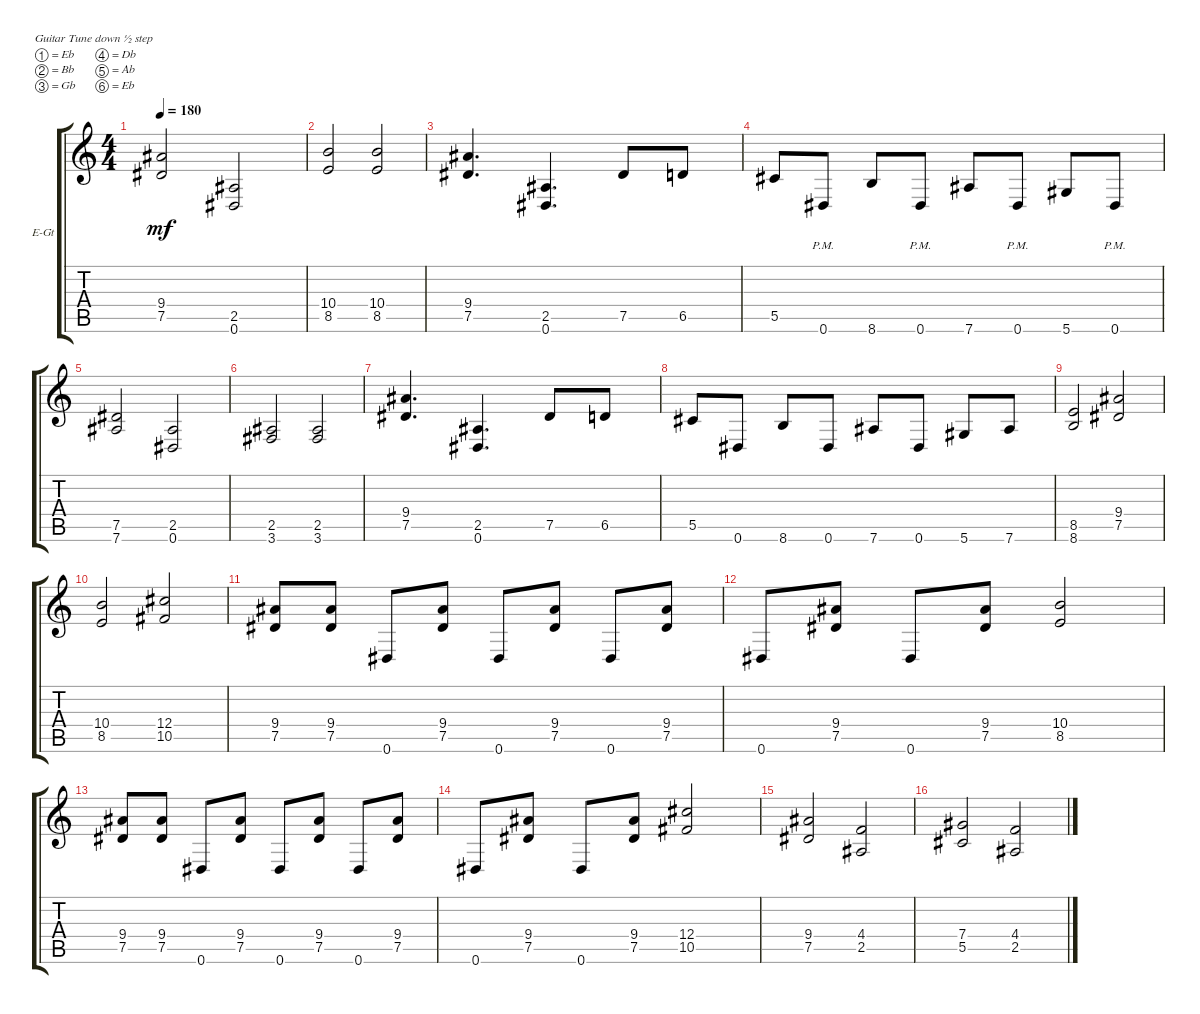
\defaultSystemsLayout 4
\bracketExtendMode groupsimilarinstruments
\firstSystemTrackNameOrientation horizontal
\otherSystemsTrackNameOrientation horizontal
\track ("Electric Guitar" "E-Gt") {instrument distortionguitar}
\staff {score tabs}
\tuning (Eb4 Bb3 Gb3 Db3 Ab2 Eb2)
\ts (4 4)
\tempo 180
\clef g2
\scale
0.333333
\ks c
(7.5 9.4).2{dy mf} (2.5 0.6).2 |
\scale
0.333333 (8.5 10.4).2 (8.5 10.4).2 |
\scale
0.333333 (7.5 9.4).4{d} (0.6 2.5).4{d} 7.5.8 6.5.8 |
\scale
0.333333 5.5.8 0.6{pm}.8 8.6.8 0.6{pm}.8 7.6.8 0.6{pm}.8 5.6.8 0.6{pm}.8 |
\scale
0.333333 (7.6 7.5).2 (0.6 2.5).2 |
\scale
0.333333 (3.6 2.5).2 (3.6 2.5).2 |
\scale
0.333333 (7.5 9.4).4{d} (2.5 0.6).4{d} 7.5.8 6.5.8 |
\scale
0.333333 5.5.8 0.6.8 8.6.8 0.6.8 7.6.8 0.6.8 5.6.8 7.6.8 |
\scale
0.333333 (8.6 8.5).2 (7.5 9.4).2 |
\scale
0.333333 (8.5 10.4).2 (10.5 12.4).2 |
\scale
0.333333 (7.5 9.4).8 (7.5 9.4).8 0.6.8 (7.5 9.4).8 0.6.8 (7.5 9.4).8 0.6.8 (7.5 9.4).8 |
\scale
0.333333 0.6.8 (7.5 9.4).8 0.6.8 (7.5 9.4).8 (8.5 10.4).2 |
\scale
0.333333 (7.5 9.4).8 (7.5 9.4).8 0.6.8 (7.5 9.4).8 0.6.8 (7.5 9.4).8 0.6.8 (7.5 9.4).8 |
\scale
0.333333 0.6.8 (7.5 9.4).8 0.6.8 (7.5 9.4).8 (10.5 12.4).2 |
\scale
0.333333 (7.5 9.4).2 (2.5 4.4).2 |
\scale
0.333333 (5.5 7.4).2 (2.5 4.4).2
